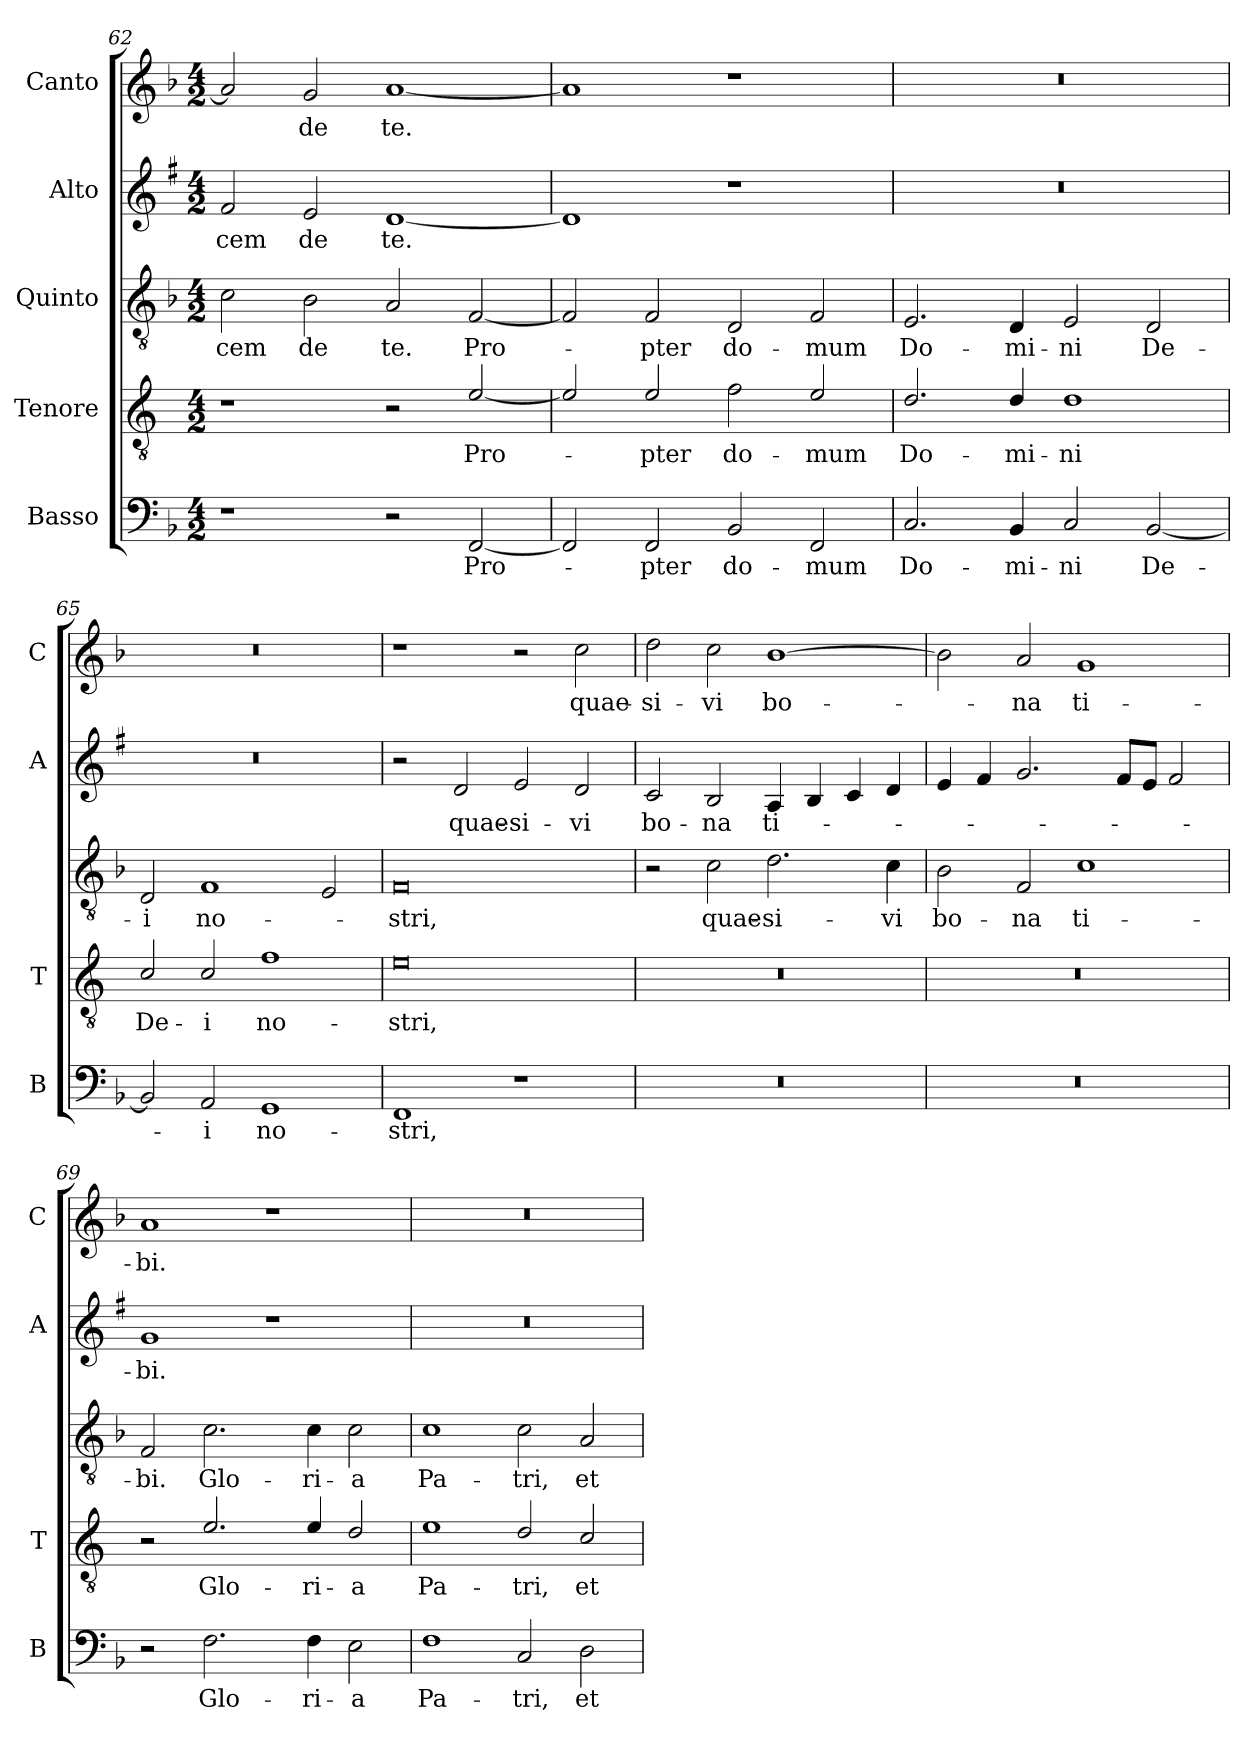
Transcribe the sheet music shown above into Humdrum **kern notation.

**kern	**text	**kern	**text	**kern	**text	**kern	**text	**kern	**text
*part5	*part5	*part4	*part4	*part3	*part3	*part2	*part2	*part1	*part1
*staff5	*staff5	*staff4	*staff4	*staff3	*staff3	*staff2	*staff2	*staff1	*staff1
*I"Basso	*	*I"Tenore	*	*I"Quinto	*	*I"Alto	*	*I"Canto	*
*I'B	*	*I'T	*	*	*	*I'A	*	*I'C	*
*clefF4	*	*clefGv2	*	*clefGv2	*	*clefG2	*	*clefG2	*
*	*	*ITrd4c7	*	*	*	*ITrd1c2	*	*	*
*k[b-]	*	*k[b-]	*	*k[b-]	*	*k[b-]	*	*k[b-]	*
*F:	*	*F:	*	*F:	*	*F:	*	*F:	*
*M4/2	*	*M4/2	*	*M4/2	*	*M4/2	*	*M4/2	*
=62	=62	=62	=62	=62	=62	=62	=62	=62	=62
!	!	!	!	!	!LO:LY:b	!	!LO:LY:b	!	!
1r	.	1r	.	2c\	-cem	2e/	-cem	2a/]	.
!	!	!	!	!	!LO:LY:b	!	!LO:LY:b	!	!LO:LY:b
.	.	.	.	2B-\	de	2d/	de	2g/	de
!	!	!	!	!	!LO:LY:b	!	!LO:LY:b	!	!LO:LY:b
2r	.	2r	.	2A/	te.	[1c	te.	[1a	te.
!	!LO:LY:b	!	!LO:LY:b	!	!LO:LY:b	!	!	!	!
[2FF/	Pro-	[2A/	Pro-	[2F/	Pro-	.	.	.	.
=63	=63	=63	=63	=63	=63	=63	=63	=63	=63
2FF/]	.	2A/]	.	2F/]	.	1c]	.	1a]	.
!	!LO:LY:b	!	!LO:LY:b	!	!LO:LY:b	!	!	!	!
2FF/	-pter	2A/	-pter	2F/	-pter	.	.	.	.
!	!LO:LY:b	!	!LO:LY:b	!	!LO:LY:b	!	!	!	!
2BB-/	do-	2B-\	do-	2D/	do-	1r	.	1r	.
!	!LO:LY:b	!	!LO:LY:b	!	!LO:LY:b	!	!	!	!
2FF/	-mum	2A/	-mum	2F/	-mum	.	.	.	.
=64	=64	=64	=64	=64	=64	=64	=64	=64	=64
!	!LO:LY:b	!	!LO:LY:b	!	!LO:LY:b	!	!	!	!
2.C/	Do-	2.G/	Do-	2.E/	Do-	0r	.	0r	.
!	!LO:LY:b	!	!LO:LY:b	!	!LO:LY:b	!	!	!	!
4BB-/	-mi-	4G/	-mi-	4D/	-mi-	.	.	.	.
!	!LO:LY:b	!	!LO:LY:b	!	!LO:LY:b	!	!	!	!
2C/	-ni	1G	-ni	2E/	-ni	.	.	.	.
!	!LO:LY:b	!	!	!	!LO:LY:b	!	!	!	!
[2BB-/	De-	.	.	2D/	De-	.	.	.	.
!!LO:LB:g=z
=65	=65	=65	=65	=65	=65	=65	=65	=65	=65
!	!	!	!LO:LY:b	!	!LO:LY:b	!	!	!	!
2BB-/]	.	2F/	De-	2D/	-i	0r	.	0r	.
!	!LO:LY:b	!	!LO:LY:b	!	!LO:LY:b	!	!	!	!
2AA/	-i	2F/	-i	1F	no-	.	.	.	.
!	!LO:LY:b	!	!LO:LY:b	!	!	!	!	!	!
1GG	no-	1B-	no-	.	.	.	.	.	.
.	.	.	.	2E/	.	.	.	.	.
=66	=66	=66	=66	=66	=66	=66	=66	=66	=66
!	!LO:LY:b	!	!LO:LY:b	!	!LO:LY:b	!	!	!	!
1FF	-stri,	0A	-stri,	0F	-stri,	2r	.	1r	.
!	!	!	!	!	!	!	!LO:LY:b	!	!
.	.	.	.	.	.	2c/	quae-	.	.
!	!	!	!	!	!	!	!LO:LY:b	!	!
1r	.	.	.	.	.	2d/	-si-	2r	.
!	!	!	!	!	!	!	!LO:LY:b	!	!LO:LY:b
.	.	.	.	.	.	2c/	-vi	2cc\	quae-
=67	=67	=67	=67	=67	=67	=67	=67	=67	=67
!	!	!	!	!	!	!	!LO:LY:b	!	!LO:LY:b
0r	.	0r	.	2r	.	2B-/	bo-	2dd\	-si-
!	!	!	!	!	!LO:LY:b	!	!LO:LY:b	!	!LO:LY:b
.	.	.	.	2c\	quae-	2A/	-na	2cc\	-vi
!	!	!	!	!	!LO:LY:b	!	!LO:LY:b	!	!LO:LY:b
.	.	.	.	2.d\	-si-	4G/	ti-	[1b-	bo-
.	.	.	.	.	.	4A/	.	.	.
.	.	.	.	.	.	4B-/	.	.	.
!	!	!	!	!	!LO:LY:b	!	!	!	!
.	.	.	.	4c\	-vi	4c/	.	.	.
=68	=68	=68	=68	=68	=68	=68	=68	=68	=68
!	!	!	!	!	!LO:LY:b	!	!	!	!
0r	.	0r	.	2B-\	bo-	4d/	.	2b-\]	.
.	.	.	.	.	.	4e/	.	.	.
!	!	!	!	!	!LO:LY:b	!	!	!	!LO:LY:b
.	.	.	.	2F/	-na	2.f/	.	2a/	-na
!	!	!	!	!	!LO:LY:b	!	!	!	!LO:LY:b
.	.	.	.	1c	ti-	.	.	1g	ti-
.	.	.	.	.	.	8e/L	.	.	.
.	.	.	.	.	.	8d/J	.	.	.
.	.	.	.	.	.	2e/	.	.	.
=69	=69	=69	=69	=69	=69	=69	=69	=69	=69
!	!	!	!	!	!LO:LY:b	!	!LO:LY:b	!	!LO:LY:b
2r	.	2r	.	2F/	-bi.	1f	-bi.	1a	-bi.
!	!LO:LY:b	!	!LO:LY:b	!	!LO:LY:b	!	!	!	!
2.F\	Glo-	2.A/	Glo-	2.c\	Glo-	.	.	.	.
.	.	.	.	.	.	1r	.	1r	.
!	!LO:LY:b	!	!LO:LY:b	!	!LO:LY:b	!	!	!	!
4F\	-ri-	4A/	-ri-	4c\	-ri-	.	.	.	.
!	!LO:LY:b	!	!LO:LY:b	!	!LO:LY:b	!	!	!	!
2E\	-a	2G/	-a	2c\	-a	.	.	.	.
!!LO:LB:g=z
=70	=70	=70	=70	=70	=70	=70	=70	=70	=70
!	!LO:LY:b	!	!LO:LY:b	!	!LO:LY:b	!	!	!	!
1F	Pa-	1A	Pa-	1c	Pa-	0r	.	0r	.
!	!LO:LY:b	!	!LO:LY:b	!	!LO:LY:b	!	!	!	!
2C/	-tri,	2G/	-tri,	2c\	-tri,	.	.	.	.
!	!LO:LY:b	!	!LO:LY:b	!	!LO:LY:b	!	!	!	!
2D\	et	2F/	et	2A/	et	.	.	.	.
=	=	=	=	=	=	=	=	=	=
*-	*-	*-	*-	*-	*-	*-	*-	*-	*-
